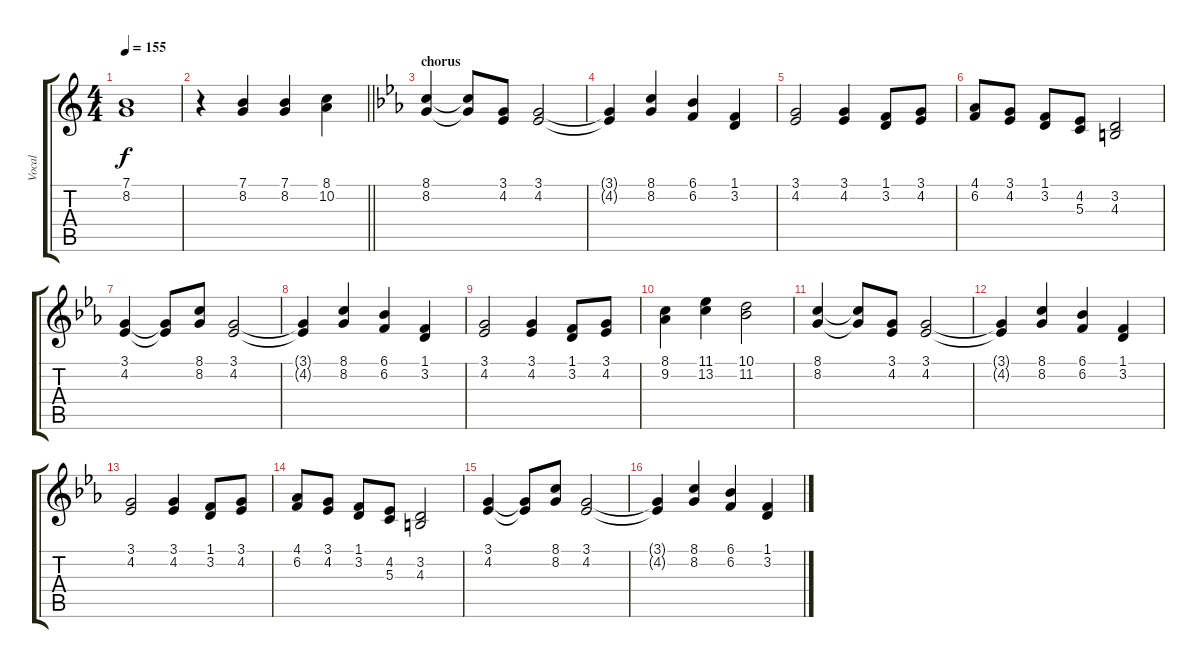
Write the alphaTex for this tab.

\track ("Vocal" "Vocal") {instrument choiraahs}
\staff {score tabs}
\tuning (E4 B3 G3 D3 A2 E2) {hide}
\ts (4 4)
\tempo 155
\clef g2
\ks aminor
(7.1 8.2).1{dy f} |
\barLineRight lightlight
r.4 (7.1 8.2).4 (7.1 8.2).4 (8.1 10.2).4 |
\section ("" "chorus")
\ks cminor
(8.1 8.2).4 (8.1{t} 8.2{t}).8 (3.1 4.2).8 (3.1 4.2).2 |
(3.1{t} 4.2{t}).4 (8.1 8.2).4 (6.1 6.2).4 (1.1 3.2).4 |
(3.1 4.2).2 (3.1 4.2).4 (1.1 3.2).8 (3.1 4.2).8 |
(4.1 6.2).8 (3.1 4.2).8 (1.1 3.2).8 (4.2 5.3).8 (3.2 4.3).2 |
(3.1 4.2).4 (3.1{t} 4.2{t}).8 (8.1 8.2).8 (3.1 4.2).2 |
(3.1{t} 4.2{t}).4 (8.1 8.2).4 (6.1 6.2).4 (1.1 3.2).4 |
(3.1 4.2).2 (3.1 4.2).4 (1.1 3.2).8 (3.1 4.2).8 |
(8.1 9.2).4 (11.1 13.2).4 (10.1 11.2).2 |
(8.1 8.2).4 (8.1{t} 8.2{t}).8 (3.1 4.2).8 (3.1 4.2).2 |
(3.1{t} 4.2{t}).4 (8.1 8.2).4 (6.1 6.2).4 (1.1 3.2).4 |
(3.1 4.2).2 (3.1 4.2).4 (1.1 3.2).8 (3.1 4.2).8 |
(4.1 6.2).8 (3.1 4.2).8 (1.1 3.2).8 (4.2 5.3).8 (3.2 4.3).2 |
(3.1 4.2).4 (3.1{t} 4.2{t}).8 (8.1 8.2).8 (3.1 4.2).2 |
(3.1{t} 4.2{t}).4 (8.1 8.2).4 (6.1 6.2).4 (1.1 3.2).4
